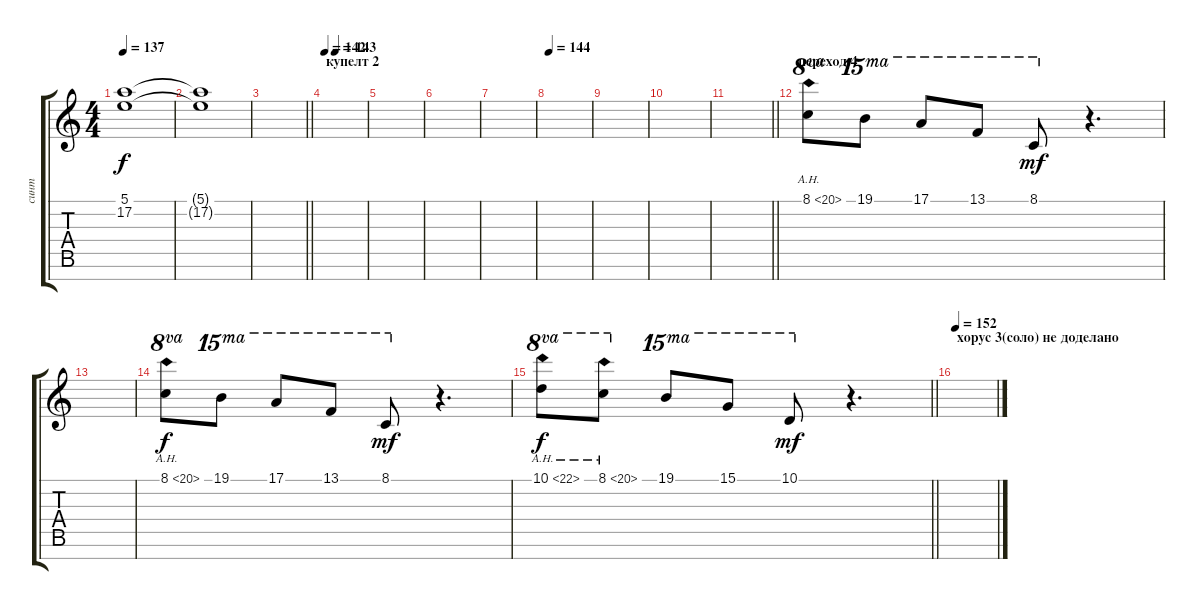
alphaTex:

\track ("синт" "синт") {instrument vibraphone}
\staff {score tabs}
\tuning (E5 B3 G3 D3 A2 E2 B1) {hide}
\ts (4 4)
\tempo 137
\clef g2
\ks c
(5.1{t} 17.2{t}).1{dy f} |
(5.1{t} 17.2{t}).1 |
\barLineRight lightlight
|
\section ("" "купелт 2")
\tempo 142
\tempo (143 0.25)
|
|
|
|
\tempo 144
|
|
|
\barLineRight lightlight
|
\section ("" "переход 4")
8.1{ah 12}.8{ot 8va volume 13 instrument vibraphone} 19.1.8{ot 15ma} 17.1.8{ot 15ma} 13.1.8{ot 15ma} 8.1.8{ot 15ma dy mf} r.4{d} |
|
8.1{ah 12}.8{ot 8va dy f volume 13 instrument vibraphone} 19.1.8{ot 15ma} 17.1.8{ot 15ma} 13.1.8{ot 15ma} 8.1.8{ot 15ma dy mf} r.4{d} |
\barLineRight lightlight
10.1{ah 12}.8{ot 8va dy f} 8.1{ah 12}.8{ot 8va volume 13 instrument vibraphone} 19.1.8{ot 15ma} 15.1.8{ot 15ma} 10.1.8{ot 15ma dy mf} r.4{d} |
\section ("" "хорус 3(соло) не доделано")
\tempo 144
\tempo 152
